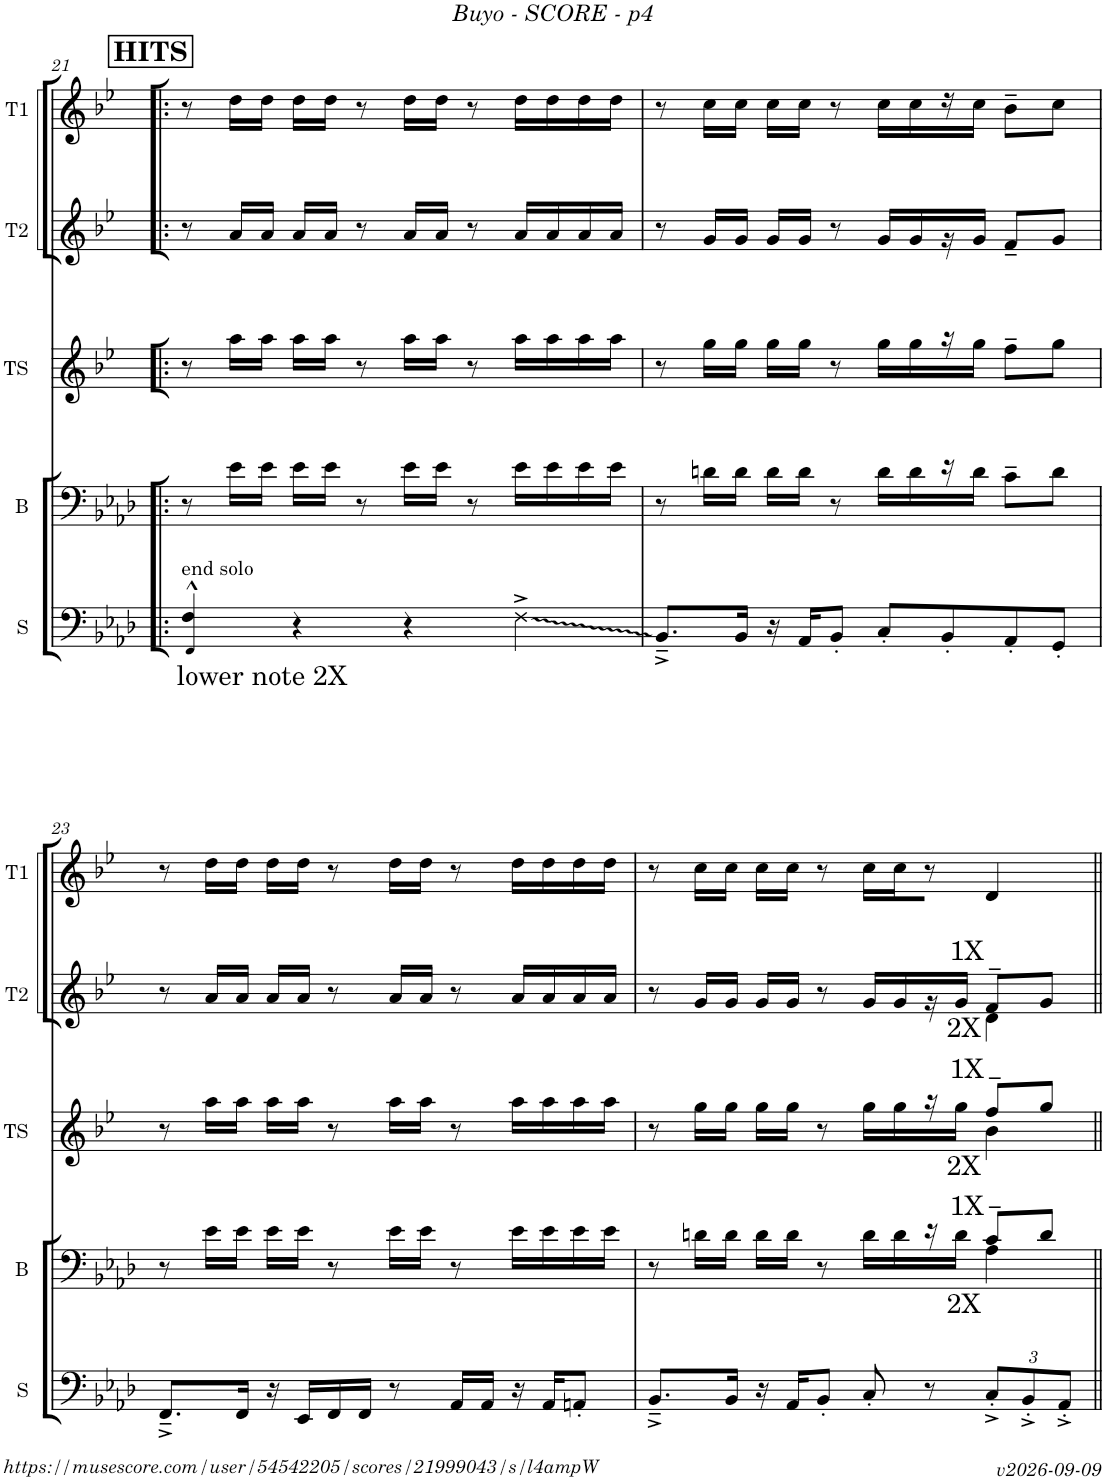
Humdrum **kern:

**kern	**kern	**kern	**kern	**kern
*part5	*part4	*part3	*part2	*part1
*staff5	*staff4	*staff3	*staff2	*staff1
*I"Sousa	*I"Trombone	*I"Tenor Sax	*I"Trumpet 2	*I"Trumpet 1
*I'S	*	*I'TS	*I'T2	*I'T1
!!LO:PB:g=z
*clefF4	*clefF4	*clefG2	*clefG2	*clefG2
*	*	*Trd8c14	*Trd1c2	*Trd1c2
*k[b-e-a-d-]	*k[b-e-a-d-]	*k[b-e-]	*k[b-e-]	*k[b-e-]
*M4/4	*M4/4	*M4/4	*M4/4	*M4/4
!!LO:REH:place=s1:a:B:cj:fs=14:t=HITS
=21!|:	=21!|:	=21!|:	=21!|:	=21!|:
!LO:TX:b:t=lower note 2X	!	!	!	!
!LO:TX:a:t=end solo	!	!	!	!
4FF!/^^ 4F/^^	8r	8r	8r	8r
.	16e-\LL	16aa\LL	16a/LL	16dd\LL
.	16e-\JJ	16aa\JJ	16a/JJ	16dd\JJ
4r	16e-\LL	16aa\LL	16a/LL	16dd\LL
.	16e-\JJ	16aa\JJ	16a/JJ	16dd\JJ
.	8r	8r	8r	8r
4r	16e-\LL	16aa\LL	16a/LL	16dd\LL
.	16e-\JJ	16aa\JJ	16a/JJ	16dd\JJ
.	8r	8r	8r	8r
4F^\	16e-\LL	16aa\LL	16a/LL	16dd\LL
.	16e-\	16aa\	16a/	16dd\
.	16e-\	16aa\	16a/	16dd\
.	16e-\JJ	16aa\JJ	16a/JJ	16dd\JJ
=22	=22	=22	=22	=22
8.BB-~^/L	8r	8r	8r	8r
.	16dn\LL	16gg\LL	16g/LL	16cc\LL
16BB-/Jk	16d\JJ	16gg\JJ	16g/JJ	16cc\JJ
16r	16d\LL	16gg\LL	16g/LL	16cc\LL
16AA-/KL	16d\JJ	16gg\JJ	16g/JJ	16cc\JJ
8BB-'/J	8r	8r	8r	8r
8C'/L	16d\LL	16gg\LL	16g/LL	16cc\LL
.	16d\	16gg\	16g/	16cc\
8BB-'/	16r	16r	16r	16r
.	16d\JJ	16gg\JJ	16g/JJ	16cc\JJ
8AA-'/	8c~\L	8ff~\L	8f~/L	8b-~\L
8GG'/J	8d\J	8gg\J	8g/J	8cc\J
!!LO:LB:g=z
=23	=23	=23	=23	=23
8.FF~^/L	8r	8r	8r	8r
.	16e-\LL	16aa\LL	16a/LL	16dd\LL
16FF/Jk	16e-\JJ	16aa\JJ	16a/JJ	16dd\JJ
16r	16e-\LL	16aa\LL	16a/LL	16dd\LL
16EE-/LL	16e-\JJ	16aa\JJ	16a/JJ	16dd\JJ
16FF/	8r	8r	8r	8r
16FF/JJ	.	.	.	.
8r	16e-\LL	16aa\LL	16a/LL	16dd\LL
.	16e-\JJ	16aa\JJ	16a/JJ	16dd\JJ
16AA-/LL	8r	8r	8r	8r
16AA-/JJ	.	.	.	.
16r	16e-\LL	16aa\LL	16a/LL	16dd\LL
16AA-/KL	16e-\	16aa\	16a/	16dd\
8AAn'/J	16e-\	16aa\	16a/	16dd\
.	16e-\JJ	16aa\JJ	16a/JJ	16dd\JJ
=24	=24	=24	=24	=24
*	*^	*^	*^	*
8.BB-~^/L	8r	2ryy	8r	2ryy	8r	2ryy	8r
.	16dn\LL	.	16gg\LL	.	16g/LL	.	16cc\LL
16BB-/Jk	16d\JJ	.	16gg\JJ	.	16g/JJ	.	16cc\JJ
16r	16d\LL	.	16gg\LL	.	16g/LL	.	16cc\LL
16AA-/KL	16d\JJ	.	16gg\JJ	.	16g/JJ	.	16cc\JJ
8BB-'/J	8r	.	8r	.	8r	.	8r
8C'/	16d\LL	4ryy	16gg\LL	4ryy	16g/LL	4ryy	16cc\LL
.	16d\	.	16gg\	.	16g/	.	16cc\J
8r	16r	.	16r	.	16r	.	8r
.	16d\JJ	.	16gg\JJ	.	16g/JJ	.	.
*Xbrackettup	*	*	*	*	*	*	*
!	!	!	!	!	!LO:TX:a:t=1X	!	!
!	!	!	!	!	!LO:TX:b:t=2X	!	!
!	!	!	!LO:TX:a:t=1X	!	!	!	!
!	!	!	!LO:TX:b:t=2X	!	!	!	!
!	!LO:TX:a:t=1X	!	!	!	!	!	!
!	!LO:TX:b:t=2X	!	!	!	!	!	!
12C'^/L	8c~/L	4A-\	8ff~/L	4b-\	8f~/L	4d\	4d/
12BB-'^/	.	.	.	.	.	.	.
.	8d/J	.	8gg/J	.	8g/J	.	.
12AA-'^/J	.	.	.	.	.	.	.
*	*v	*v	*	*	*v	*v	*
*	*	*v	*v	*	*
=||	=||	=||	=||	=||
*-	*-	*-	*-	*-
